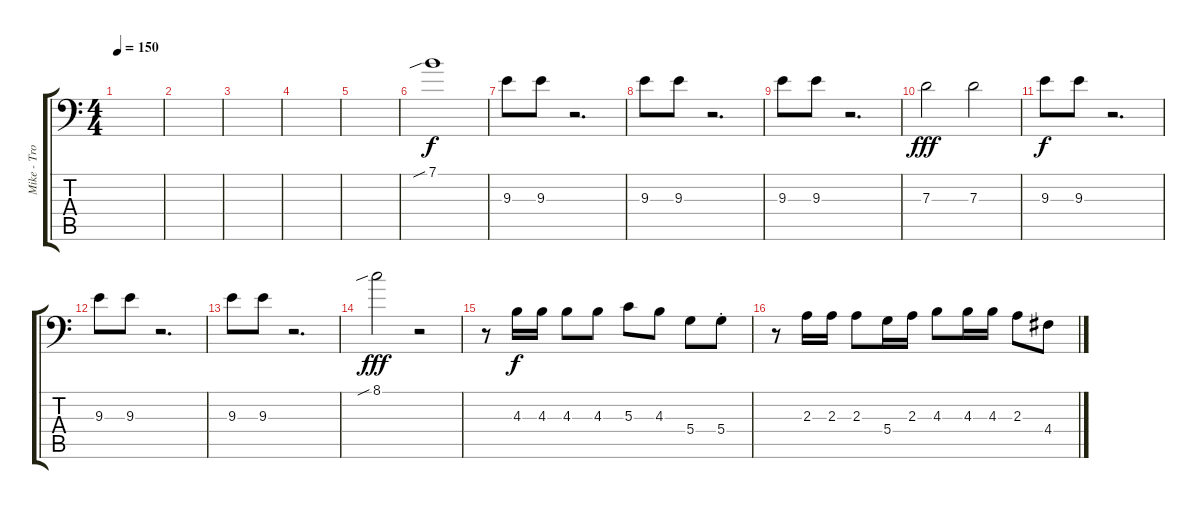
\track ("Mike - Trombone" "Mike - Tro") {instrument trombone}
\staff {score tabs}
\tuning (E4 B3 G3 D3 A2 A1) {hide}
\ts (4 4)
\tempo 150
\clef f4
\ks c
|
|
|
|
|
7.1{sib}.1 |
9.3.8{dy f} 9.3.8 r.2{d} |
9.3.8 9.3.8 r.2{d} |
9.3.8 9.3.8 r.2{d} |
7.3.2{dy fff} 7.3.2 |
9.3.8{dy f} 9.3.8 r.2{d} |
9.3.8 9.3.8 r.2{d} |
9.3.8 9.3.8 r.2{d} |
8.1{sib}.2{dy fff} r.2 |
r.8 4.3.16{dy f} 4.3.16 4.3.8 4.3.8 5.3.8 4.3.8 5.4.8 5.4{st}.8 |
r.8 2.3.16 2.3.16 2.3.8 5.4.16 2.3.16 4.3.8 4.3.16 4.3.16 2.3.8 4.4.8
